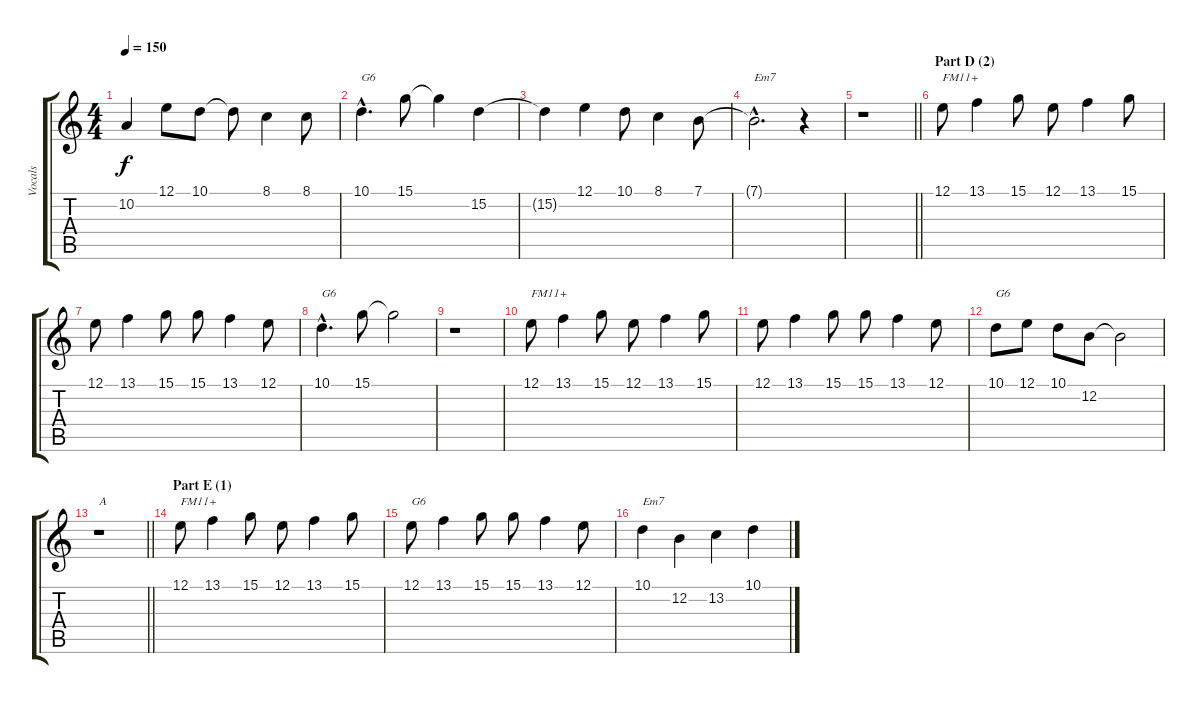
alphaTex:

\track ("Vocals" "Vocals") {instrument trumpet}
\staff {score tabs}
\tuning (E4 B3 G3 D3 A2 E2) {hide}
\ts (4 4)
\tempo 150
\clef g2
\ks c
10.2.4{dy f} 12.1.8 10.1.8 10.1{t}.8 8.1.4 8.1.8 |
10.1{hac}.4{d txt "G6"} 15.1.8 15.1{t}.4 15.2.4 |
15.2{t}.4 12.1.4 10.1.8 8.1.4 7.1.8 |
7.1{hac t}.2{d txt "Em7"} r.4 |
\barLineRight lightlight
r.1 |
\section ("" "Part D (2)")
12.1.8{txt "FM11+"} 13.1.4 15.1.8 12.1.8 13.1.4 15.1.8 |
12.1.8 13.1.4 15.1.8 15.1.8 13.1.4 12.1.8 |
10.1{hac}.4{d txt "G6"} 15.1.8 15.1{t}.2 |
r.1 |
12.1.8{txt "FM11+"} 13.1.4 15.1.8 12.1.8 13.1.4 15.1.8 |
12.1.8 13.1.4 15.1.8 15.1.8 13.1.4 12.1.8 |
10.1.8{txt "G6"} 12.1.8 10.1.8 12.2.8 12.2{t}.2 |
\barLineRight lightlight
r.1{txt "A"} |
\section ("" "Part E (1)")
12.1.8{txt "FM11+"} 13.1.4 15.1.8 12.1.8 13.1.4 15.1.8 |
12.1.8{txt "G6"} 13.1.4 15.1.8 15.1.8 13.1.4 12.1.8 |
10.1.4{txt "Em7"} 12.2.4 13.2.4 10.1.4
